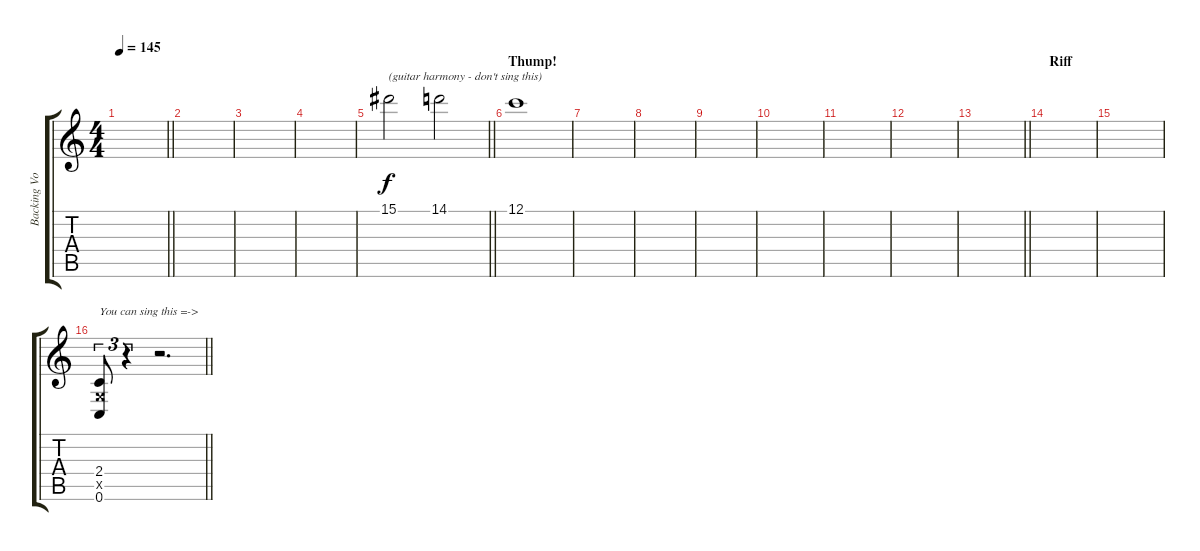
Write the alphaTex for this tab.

\track ("Backing Vocals" "Backing Vo") {instrument overdrivenguitar}
\staff {score tabs}
\tuning (C4 G3 Eb3 Bb2 F2 C2) {hide}
\ts (4 4)
\tempo 145
\clef g2
\barLineRight lightlight
\ks c
|
\section ("" "")
|
|
|
\barLineRight lightlight
15.1.2{txt "(guitar harmony - don't sing this)"} 14.1.2 |
\section ("" "Thump!")
12.1.1 |
|
|
|
|
|
|
\barLineRight lightlight
|
\section ("" "Riff")
|
|
\barLineRight lightlight
(2.4 2.5{x} 0.6).8{tu (3 2) txt "You can sing this =->"} r.4{tu (3 2)} r.2{d}
